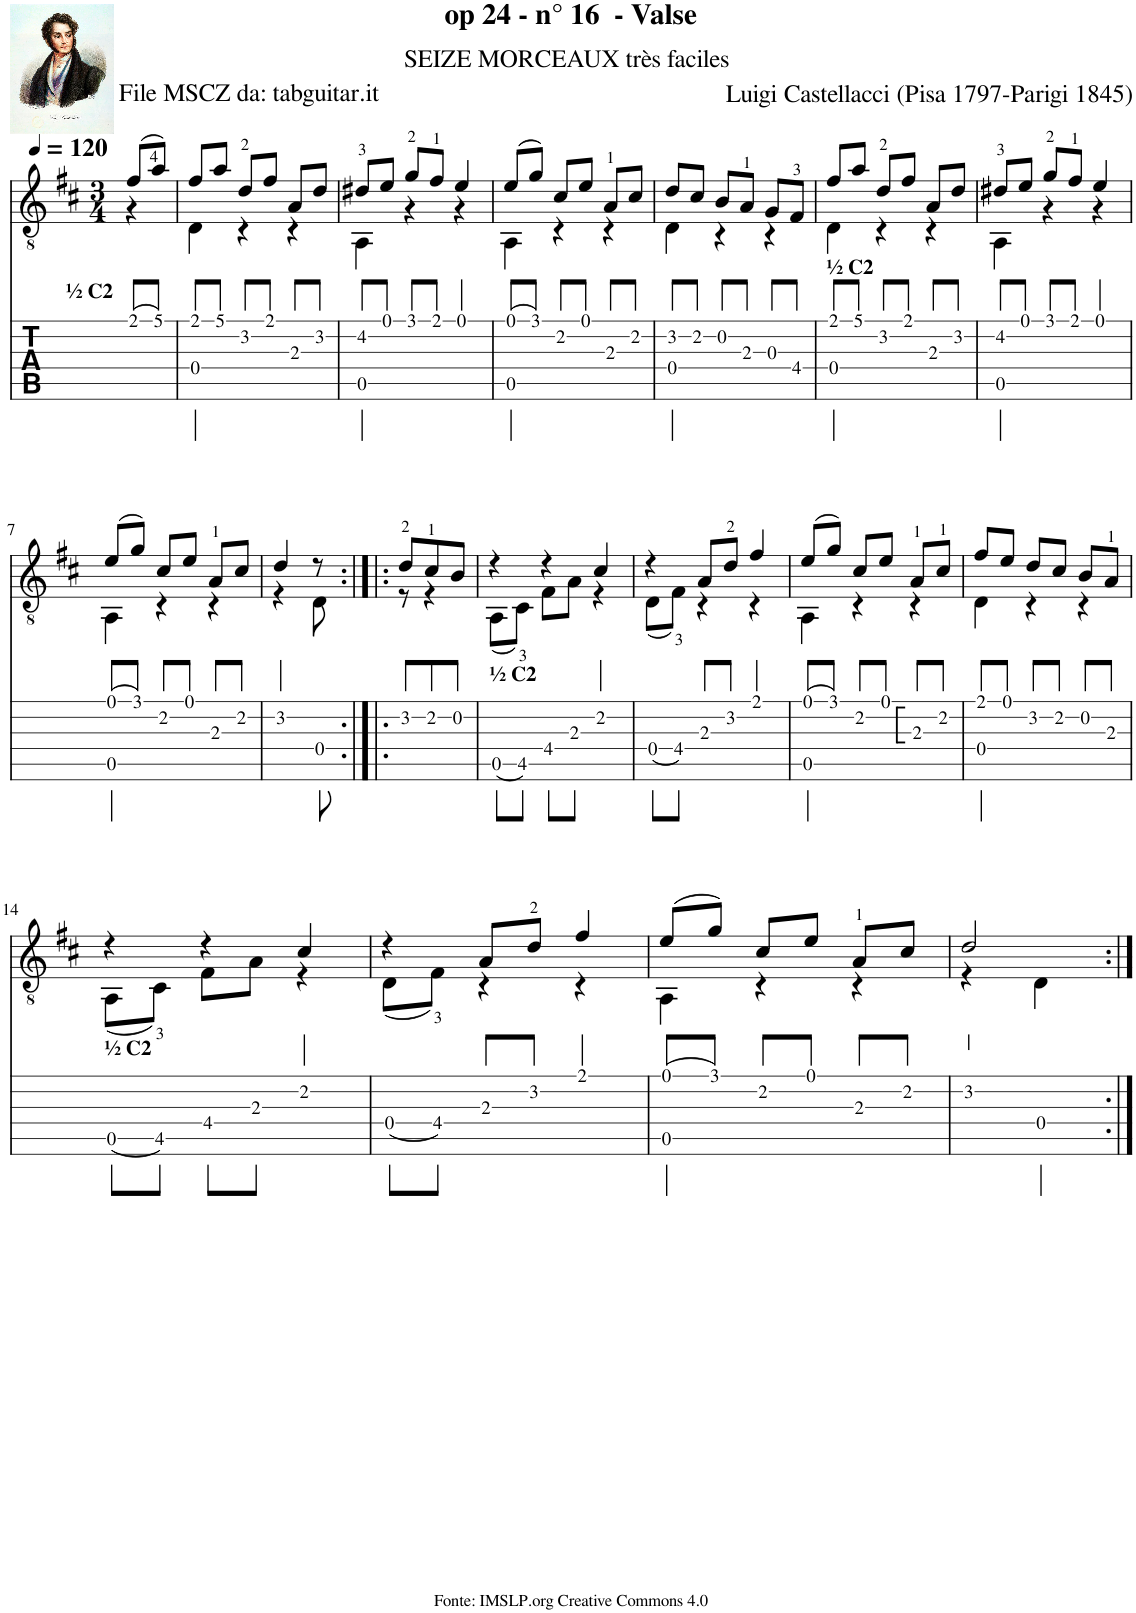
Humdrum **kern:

**kern	**kern
*part2	*part1
*staff2	*staff1
*I"Chitarra classica (Intavolatura)	*I"Classical Guitar
*stria6	*
*	*clefGv2
*k[f#c#]	*k[f#c#]
*M3/4	*M3/4
*MM120	*MM120
=	=
*^	*^
!LO:TX:a:B:t=½ C2	!	!	!
(8f#/L	4r	(8f#/L	4r
8a/J)	.	8a/J)	.
=1	=1	=1	=1
8f#/L	4D\	8f#/L	4D\
8a/J	.	8a/J	.
8d/L	4r	8d/L	4r
8f#/J	.	8f#/J	.
8A/L	4r	8A/L	4r
8d/J	.	8d/J	.
=2	=2	=2	=2
8d#X/L	4AA\	8d#X/L	4AA\
8e/J	.	8e/J	.
8g/L	4r	8g/L	4r
8f#/J	.	8f#/J	.
4e/	4r	4e/	4r
=3	=3	=3	=3
(8e/L	4AA\	(8e/L	4AA\
8g/J)	.	8g/J)	.
8c#/L	4r	8c#/L	4r
8e/J	.	8e/J	.
8A/L	4r	8A/L	4r
8c#/J	.	8c#/J	.
=4	=4	=4	=4
8d/L	4D\	8d/L	4D\
8c#/J	.	8c#/J	.
8B/L	4r	8B/L	4r
8A/J	.	8A/J	.
8G/L	4r	8G/L	4r
8F#/J	.	8F#/J	.
=5	=5	=5	=5
!LO:TX:a:B:t=½ C2	!	!	!
8f#/L	4D\	8f#/L	4D\
8a/J	.	8a/J	.
8d/L	4r	8d/L	4r
8f#/J	.	8f#/J	.
8A/L	4r	8A/L	4r
8d/J	.	8d/J	.
=6	=6	=6	=6
8d#X/L	4AA\	8d#X/L	4AA\
8e/J	.	8e/J	.
8g/L	4r	8g/L	4r
8f#/J	.	8f#/J	.
4e/	4r	4e/	4r
!!LO:LB:g=z	!!
=7	=7	=7	=7
(8e/L	4AA\	(8e/L	4AA\
8g/J)	.	8g/J)	.
8c#/L	4r	8c#/L	4r
8e/J	.	8e/J	.
8A/L	4r	8A/L	4r
8c#/J	.	8c#/J	.
=8	=8	=8	=8
4d/	4r	4d/	4r
8r	8D\	8r	8D\
=9:|!|:	=9:|!|:	=9:|!|:	=9:|!|:
8d/L	8r	8d/L	8r
8c#/	4r	8c#/	4r
8B/J	.	8B/J	.
=10	=10	=10	=10
!LO:TX:a:B:t=½ C2	!	!	!
4r	(8AA\L	4r	(8AA\L
.	8C#\J)	.	8C#\J)
4r	8F#\L	4r	8F#\L
.	8A\J	.	8A\J
4c#/	4r	4c#/	4r
=11	=11	=11	=11
4r	(8D\L	4r	(8D\L
.	8F#\J)	.	8F#\J)
8A/L	4r	8A/L	4r
8d/J	.	8d/J	.
4f#/	4r	4f#/	4r
=12	=12	=12	=12
(8e/L	4AA\	(8e/L	4AA\
8g/J)	.	8g/J)	.
8c#/L	4r	8c#/L	4r
8e/J	.	8e/J	.
8A:/L	4r	8A/L	4r
8c#/J	.	8c#/J	.
=13	=13	=13	=13
8f#/L	4D\	8f#/L	4D\
8e/J	.	8e/J	.
8d/L	4r	8d/L	4r
8c#/J	.	8c#/J	.
8B/L	4r	8B/L	4r
8A/J	.	8A/J	.
!!LO:LB:g=z	!!
=14	=14	=14	=14
!LO:TX:a:B:t=½ C2	!	!	!
4r	(8AA\L	4r	(8AA\L
.	8C#\J)	.	8C#\J)
4r	8F#\L	4r	8F#\L
.	8A\J	.	8A\J
4c#/	4r	4c#/	4r
=15	=15	=15	=15
4r	(8D\L	4r	(8D\L
.	8F#\J)	.	8F#\J)
8A/L	4r	8A/L	4r
8d/J	.	8d/J	.
4f#/	4r	4f#/	4r
=16	=16	=16	=16
(8e/L	4AA\	(8e/L	4AA\
8g/J)	.	8g/J)	.
8c#/L	4r	8c#/L	4r
8e/J	.	8e/J	.
8A/L	4r	8A/L	4r
8c#/J	.	8c#/J	.
=17	=17	=17	=17
2d/	4r	2d/	4r
.	4D\	.	4D\
*v	*v	*	*
*	*v	*v
=:|!	=:|!
*-	*-
